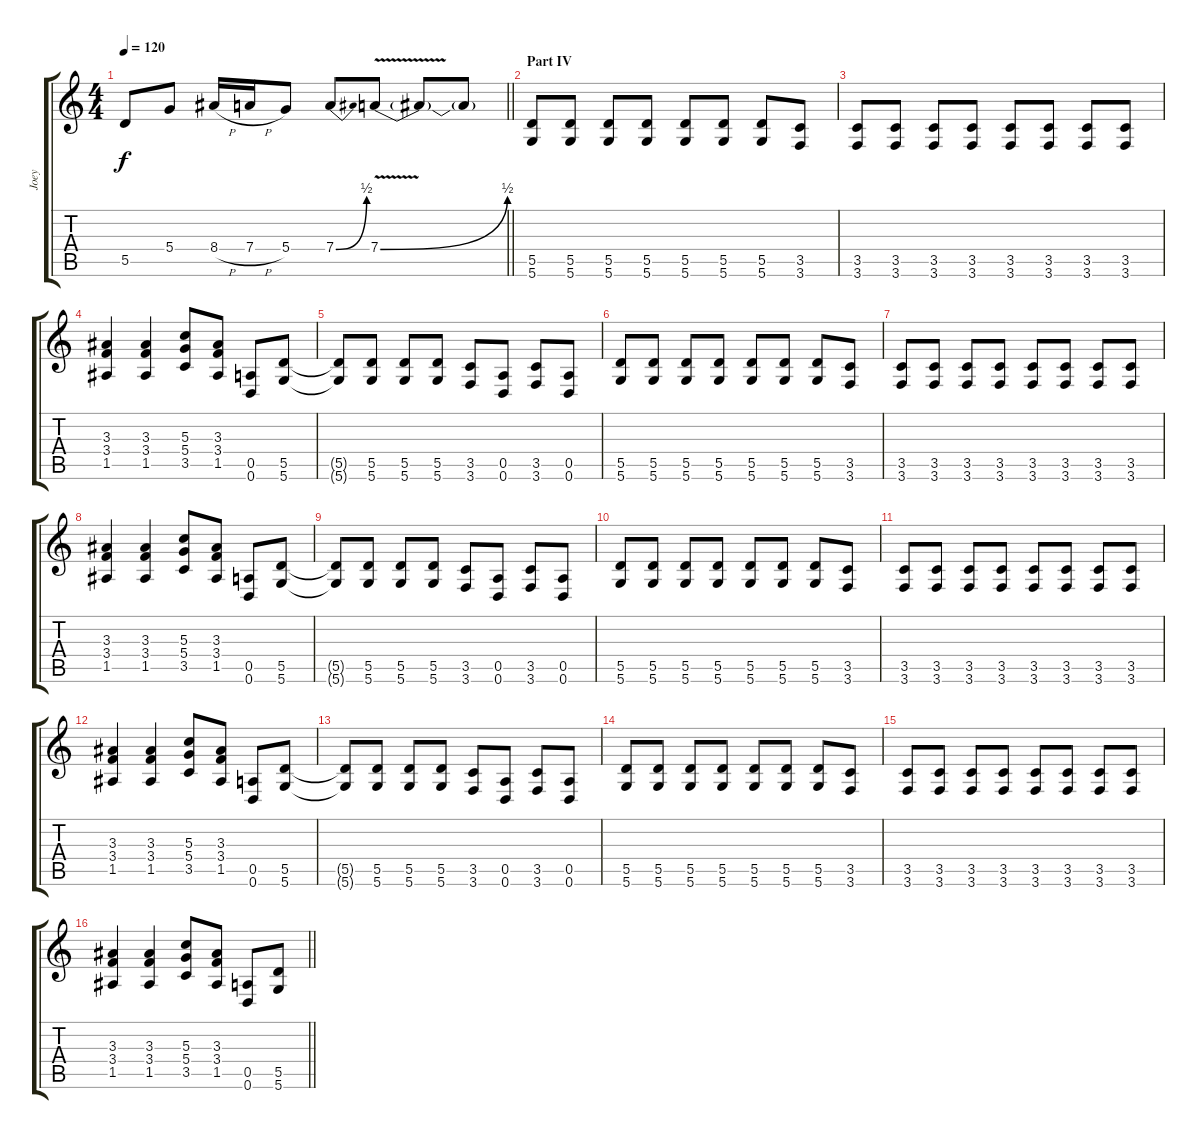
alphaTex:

\track ("Joey" "Joey") {instrument overdrivenguitar}
\staff {score tabs}
\tuning (E4 B3 G3 D3 A2 D2) {hide}
\ts (4 4)
\tempo 120
\clef g2
\barLineRight lightlight
\ks c
5.5.8{dy f} 5.4.8 8.4{h}.16 7.4{h}.16 5.4.8 7.4{be (bend 0 0 60 2)}.8 7.4{be (bend 0 0 60 2) v}.8 7.4{t}.8 7.4{t}.8 |
\section ("" "Part IV")
(5.5 5.6).8 (5.5 5.6).8 (5.5 5.6).8 (5.5 5.6).8 (5.5 5.6).8 (5.5 5.6).8 (5.5 5.6).8 (3.5 3.6).8 |
(3.5 3.6).8 (3.5 3.6).8 (3.5 3.6).8 (3.5 3.6).8 (3.5 3.6).8 (3.5 3.6).8 (3.5 3.6).8 (3.5 3.6).8 |
(3.3 3.4 1.5).4 (3.3 3.4 1.5).4 (5.3 5.4 3.5).8 (3.3 3.4 1.5).8 (0.5 0.6).8 (5.5 5.6).8 |
(5.5{t} 5.6{t}).8 (5.5 5.6).8 (5.5 5.6).8 (5.5 5.6).8 (3.5 3.6).8 (0.5 0.6).8 (3.5 3.6).8 (0.5 0.6).8 |
(5.5 5.6).8 (5.5 5.6).8 (5.5 5.6).8 (5.5 5.6).8 (5.5 5.6).8 (5.5 5.6).8 (5.5 5.6).8 (3.5 3.6).8 |
(3.5 3.6).8 (3.5 3.6).8 (3.5 3.6).8 (3.5 3.6).8 (3.5 3.6).8 (3.5 3.6).8 (3.5 3.6).8 (3.5 3.6).8 |
(3.3 3.4 1.5).4 (3.3 3.4 1.5).4 (5.3 5.4 3.5).8 (3.3 3.4 1.5).8 (0.5 0.6).8 (5.5 5.6).8 |
(5.5{t} 5.6{t}).8 (5.5 5.6).8 (5.5 5.6).8 (5.5 5.6).8 (3.5 3.6).8 (0.5 0.6).8 (3.5 3.6).8 (0.5 0.6).8 |
(5.5 5.6).8 (5.5 5.6).8 (5.5 5.6).8 (5.5 5.6).8 (5.5 5.6).8 (5.5 5.6).8 (5.5 5.6).8 (3.5 3.6).8 |
(3.5 3.6).8 (3.5 3.6).8 (3.5 3.6).8 (3.5 3.6).8 (3.5 3.6).8 (3.5 3.6).8 (3.5 3.6).8 (3.5 3.6).8 |
(3.3 3.4 1.5).4 (3.3 3.4 1.5).4 (5.3 5.4 3.5).8 (3.3 3.4 1.5).8 (0.5 0.6).8 (5.5 5.6).8 |
(5.5{t} 5.6{t}).8 (5.5 5.6).8 (5.5 5.6).8 (5.5 5.6).8 (3.5 3.6).8 (0.5 0.6).8 (3.5 3.6).8 (0.5 0.6).8 |
(5.5 5.6).8 (5.5 5.6).8 (5.5 5.6).8 (5.5 5.6).8 (5.5 5.6).8 (5.5 5.6).8 (5.5 5.6).8 (3.5 3.6).8 |
(3.5 3.6).8 (3.5 3.6).8 (3.5 3.6).8 (3.5 3.6).8 (3.5 3.6).8 (3.5 3.6).8 (3.5 3.6).8 (3.5 3.6).8 |
\barLineRight lightlight
(3.3 3.4 1.5).4 (3.3 3.4 1.5).4 (5.3 5.4 3.5).8 (3.3 3.4 1.5).8 (0.5 0.6).8 (5.5 5.6).8
